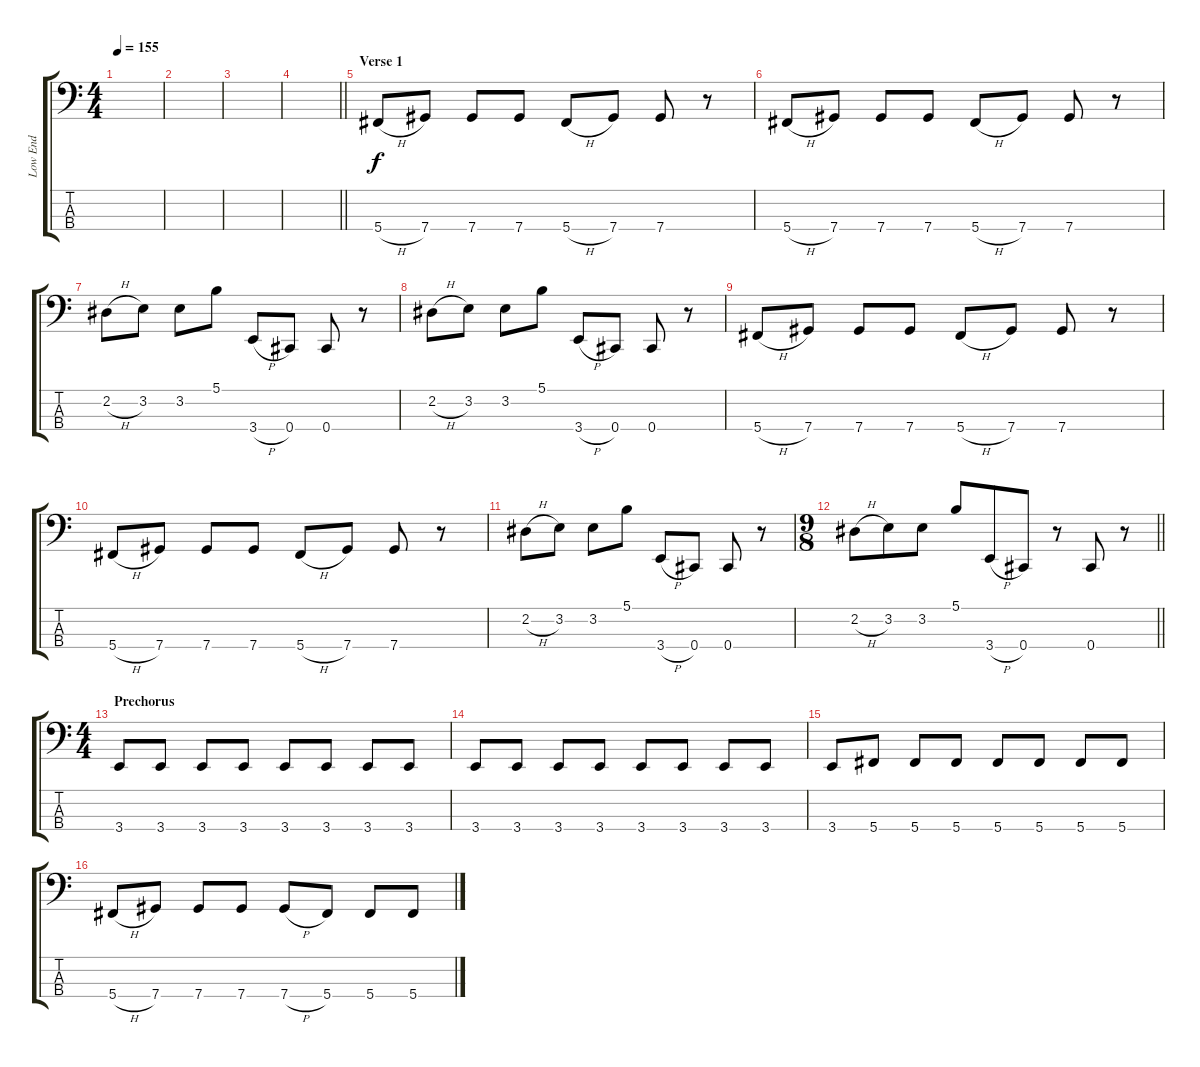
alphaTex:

\track ("Low End" "Low End") {instrument electricbasspick}
\staff {score tabs}
\tuning (Gb2 Db2 Ab1 Db1) {hide}
\ts (4 4)
\section ("" "")
\tempo 155
\clef f4
\ks c
|
|
|
\barLineRight lightlight
|
\section ("" "Verse 1")
5.4{h}.8 7.4.8 7.4.8 7.4.8 5.4{h}.8 7.4.8 7.4.8 r.8 |
5.4{h}.8 7.4.8 7.4.8 7.4.8 5.4{h}.8 7.4.8 7.4.8 r.8 |
2.2{h}.8 3.2.8 3.2.8 5.1.8 3.4{h}.8 0.4.8 0.4.8 r.8 |
2.2{h}.8 3.2.8 3.2.8 5.1.8 3.4{h}.8 0.4.8 0.4.8 r.8 |
5.4{h}.8 7.4.8 7.4.8 7.4.8 5.4{h}.8 7.4.8 7.4.8 r.8 |
5.4{h}.8 7.4.8 7.4.8 7.4.8 5.4{h}.8 7.4.8 7.4.8 r.8 |
2.2{h}.8 3.2.8 3.2.8 5.1.8 3.4{h}.8 0.4.8 0.4.8 r.8 |
\ts (9 8)
\barLineRight lightlight
2.2{h}.8 3.2.8 3.2.8 5.1.8 3.4{h}.8 0.4.8 r.8 0.4.8 r.8 |
\ts (4 4)
\section ("" "Prechorus")
3.4.8 3.4.8 3.4.8 3.4.8 3.4.8 3.4.8 3.4.8 3.4.8 |
3.4.8 3.4.8 3.4.8 3.4.8 3.4.8 3.4.8 3.4.8 3.4.8 |
3.4.8 5.4.8 5.4.8 5.4.8 5.4.8 5.4.8 5.4.8 5.4.8 |
5.4{h}.8 7.4.8 7.4.8 7.4.8 7.4{h}.8 5.4.8 5.4.8 5.4.8
